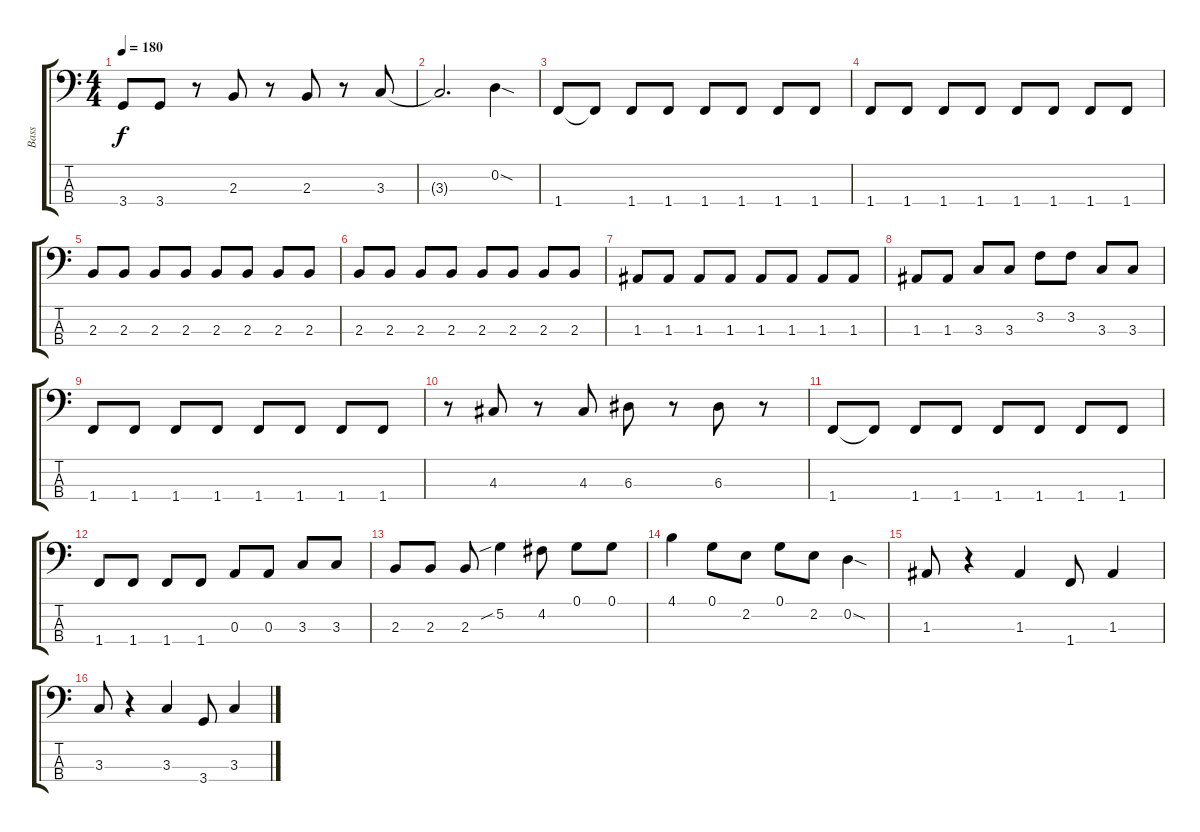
\track ("Bass" "Bass") {instrument electricbassfinger}
\staff {score tabs}
\tuning (G2 D2 A1 E1) {hide}
\ts (4 4)
\tempo 180
\clef f4
\ks c
3.4.8{dy f} 3.4.8 r.8 2.3.8 r.8 2.3.8 r.8 3.3.8 |
3.3{t}.2{d} 0.2{sod}.4 |
1.4.8 1.4{t}.8 1.4.8 1.4.8 1.4.8 1.4.8 1.4.8 1.4.8 |
1.4.8 1.4.8 1.4.8 1.4.8 1.4.8 1.4.8 1.4.8 1.4.8 |
2.3.8 2.3.8 2.3.8 2.3.8 2.3.8 2.3.8 2.3.8 2.3.8 |
2.3.8 2.3.8 2.3.8 2.3.8 2.3.8 2.3.8 2.3.8 2.3.8 |
1.3.8 1.3.8 1.3.8 1.3.8 1.3.8 1.3.8 1.3.8 1.3.8 |
1.3.8 1.3.8 3.3.8 3.3.8 3.2.8 3.2.8 3.3.8 3.3.8 |
1.4.8 1.4.8 1.4.8 1.4.8 1.4.8 1.4.8 1.4.8 1.4.8 |
r.8 4.3.8 r.8 4.3.8 6.3.8 r.8 6.3.8 r.8 |
1.4.8 1.4{t}.8 1.4.8 1.4.8 1.4.8 1.4.8 1.4.8 1.4.8 |
1.4.8 1.4.8 1.4.8 1.4.8 0.3.8 0.3.8 3.3.8 3.3.8 |
2.3.8 2.3.8 2.3.8 5.2{sib}.4 4.2.8 0.1.8 0.1.8 |
4.1.4 0.1.8 2.2.8 0.1.8 2.2.8 0.2{sod}.4 |
1.3.8 r.4 1.3.4 1.4.8 1.3.4 |
3.3.8 r.4 3.3.4 3.4.8 3.3.4
